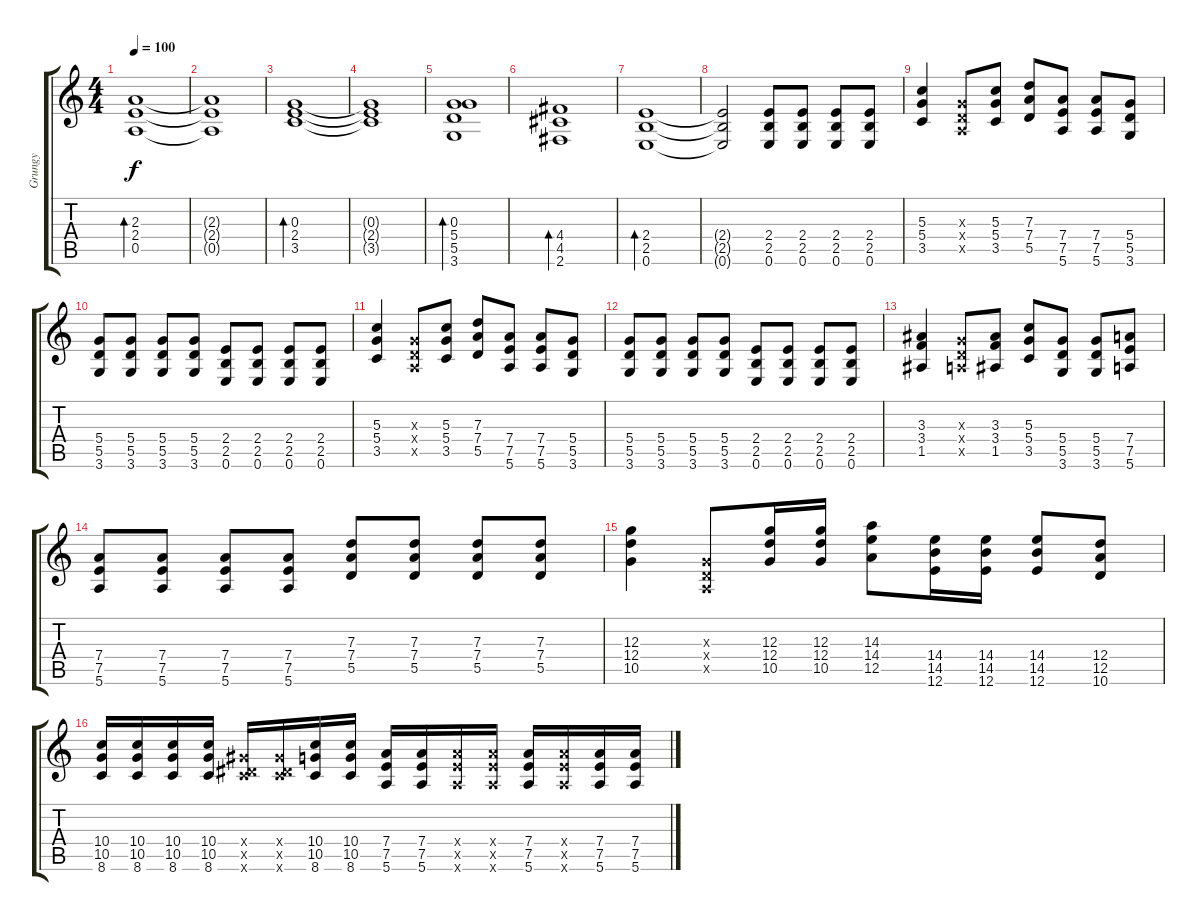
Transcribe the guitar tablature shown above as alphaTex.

\track ("Grungy" "Grungy") {instrument electricguitarmuted}
\staff {score tabs}
\tuning (E4 B3 G3 D3 A2 E2) {hide}
\ts (4 4)
\tempo 100
\clef g2
\ks c
(2.3 2.4 0.5).1{bd 480 dy f instrument electricguitarclean} |
(2.3{t} 2.4{t} 0.5{t}).1 |
(0.3 2.4 3.5).1{bd 480} |
(0.3{t} 2.4{t} 3.5{t}).1 |
(0.3 5.4 5.5 3.6).1{bd 480} |
(4.4 4.5 2.6).1{bd 480} |
(2.4 2.5 0.6).1{bd 480} |
(2.4{t} 2.5{t} 0.6{t}).2 (2.4 2.5 0.6).8{instrument electricguitarmuted} (2.4 2.5 0.6).8 (2.4 2.5 0.6).8 (2.4 2.5 0.6).8 |
(5.3 5.4 3.5).4{instrument distortionguitar} (0.3{x} 0.4{x} 0.5{x}).8 (5.3 5.4 3.5).8 (7.3 7.4 5.5).8 (7.4 7.5 5.6).8 (7.4 7.5 5.6).8 (5.4 5.5 3.6).8 |
(5.4 5.5 3.6).8 (5.4 5.5 3.6).8 (5.4 5.5 3.6).8 (5.4 5.5 3.6).8 (2.4 2.5 0.6).8 (2.4 2.5 0.6).8 (2.4 2.5 0.6).8 (2.4 2.5 0.6).8 |
(5.3 5.4 3.5).4{instrument distortionguitar} (0.3{x} 0.4{x} 0.5{x}).8 (5.3 5.4 3.5).8 (7.3 7.4 5.5).8 (7.4 7.5 5.6).8 (7.4 7.5 5.6).8 (5.4 5.5 3.6).8 |
(5.4 5.5 3.6).8 (5.4 5.5 3.6).8 (5.4 5.5 3.6).8 (5.4 5.5 3.6).8 (2.4 2.5 0.6).8 (2.4 2.5 0.6).8 (2.4 2.5 0.6).8 (2.4 2.5 0.6).8 |
(3.3 3.4 1.5).4{instrument distortionguitar} (0.3{x} 0.4{x} 0.5{x}).8 (3.3 3.4 1.5).8 (5.3 5.4 3.5).8 (5.4 5.5 3.6).8 (5.4 5.5 3.6).8 (7.4 7.5 5.6).8 |
(7.4 7.5 5.6).8 (7.4 7.5 5.6).8 (7.4 7.5 5.6).8 (7.4 7.5 5.6).8 (7.3 7.4 5.5).8 (7.3 7.4 5.5).8 (7.3 7.4 5.5).8 (7.3 7.4 5.5).8 |
(12.3 12.4 10.5).4 (0.3{x} 0.4{x} 0.5{x}).8 (12.3 12.4 10.5).16 (12.3 12.4 10.5).16 (14.3 14.4 12.5).8 (14.4 14.5 12.6).16 (14.4 14.5 12.6).16 (14.4 14.5 12.6).8 (12.4 12.5 10.6).8 |
(10.4 10.5 8.6).16 (10.4 10.5 8.6).16 (10.4 10.5 8.6).16 (10.4 10.5 8.6).16 (6.4{x} 6.5{x} 8.6{x}).16 (6.4{x} 6.5{x} 8.6{x}).16 (10.4 10.5 8.6).16 (10.4 10.5 8.6).16 (7.4 7.5 5.6).16 (7.4 7.5 5.6).16 (7.4{x} 7.5{x} 5.6{x}).16 (7.4{x} 7.5{x} 5.6{x}).16 (7.4 7.5 5.6).16 (7.4{x} 7.5{x} 5.6{x}).16 (7.4 7.5 5.6).16 (7.4 7.5 5.6).16
